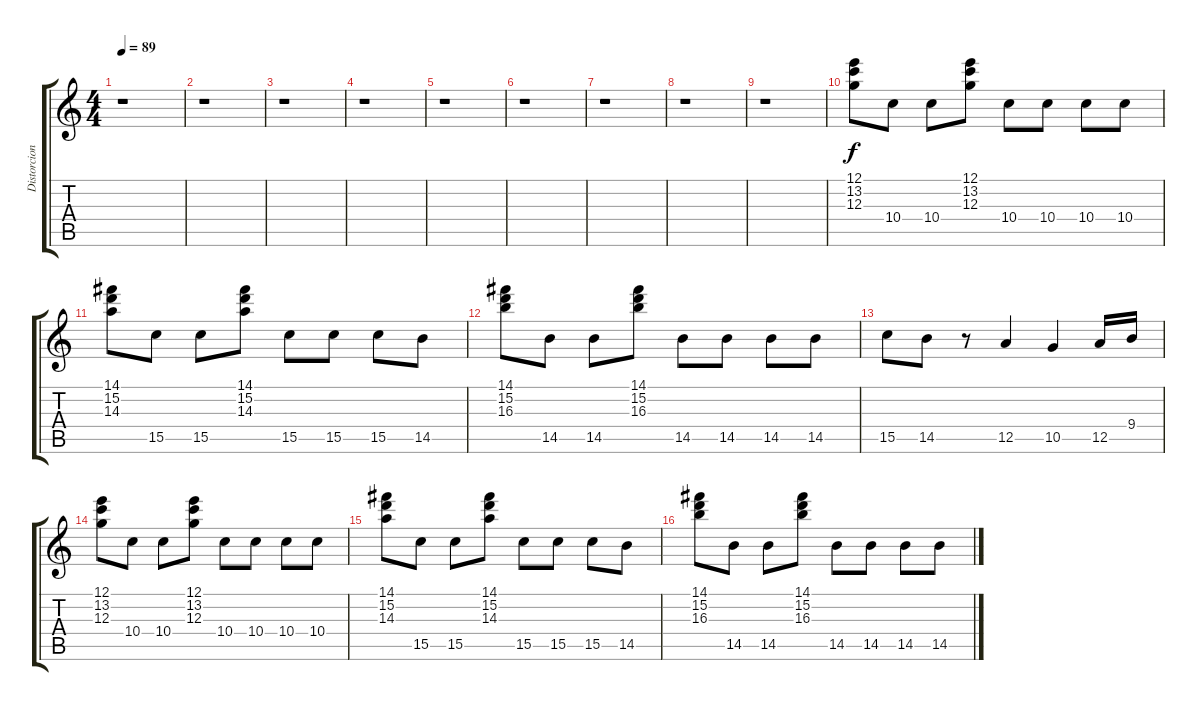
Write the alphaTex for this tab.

\track ("Distorcion Guitar" "Distorcion") {instrument overdrivenguitar}
\staff {score tabs}
\tuning (E4 B3 G3 D3 A2 E2) {hide}
\ts (4 4)
\tempo 89
\clef g2
\ks c
r.1{dy f} |
r.1 |
r.1 |
r.1 |
r.1 |
r.1 |
r.1 |
r.1 |
r.1 |
(12.1 13.2 12.3).8 10.4.8 10.4.8 (12.1 13.2 12.3).8 10.4.8 10.4.8 10.4.8 10.4.8 |
(14.1 15.2 14.3).8 15.5.8 15.5.8 (14.1 15.2 14.3).8 15.5.8 15.5.8 15.5.8 14.5.8 |
(14.1 15.2 16.3).8 14.5.8 14.5.8 (14.1 15.2 16.3).8 14.5.8 14.5.8 14.5.8 14.5.8 |
15.5.8 14.5.8 r.8 12.5.4 10.5.4 12.5.16 9.4.16 |
(12.1 13.2 12.3).8 10.4.8 10.4.8 (12.1 13.2 12.3).8 10.4.8 10.4.8 10.4.8 10.4.8 |
(14.1 15.2 14.3).8 15.5.8 15.5.8 (14.1 15.2 14.3).8 15.5.8 15.5.8 15.5.8 14.5.8 |
(14.1 15.2 16.3).8 14.5.8 14.5.8 (14.1 15.2 16.3).8 14.5.8 14.5.8 14.5.8 14.5.8
